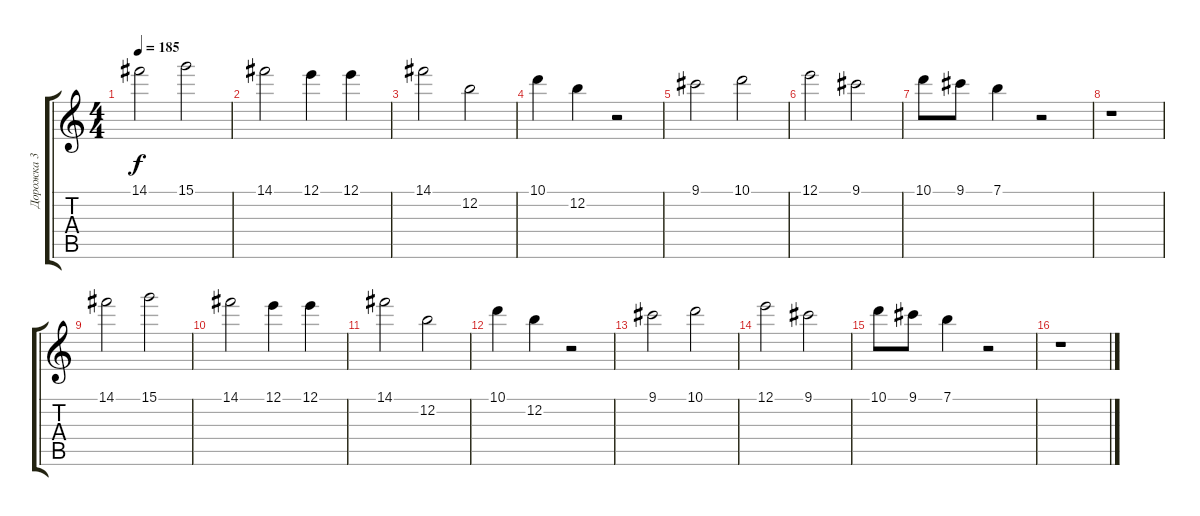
\track ("Дорожка 3" "Дорожка 3") {instrument distortionguitar}
\staff {score tabs}
\tuning (E4 B3 G3 D3 A2 E2) {hide}
\ts (4 4)
\tempo 185
\clef g2
\ks c
14.1.2{dy f} 15.1.2 |
14.1.2 12.1.4 12.1.4 |
14.1.2 12.2.2 |
10.1.4 12.2.4 r.2 |
9.1.2 10.1.2 |
12.1.2 9.1.2 |
10.1.8 9.1.8 7.1.4 r.2 |
r.1 |
14.1.2 15.1.2 |
14.1.2 12.1.4 12.1.4 |
14.1.2 12.2.2 |
10.1.4 12.2.4 r.2 |
9.1.2 10.1.2 |
12.1.2 9.1.2 |
10.1.8 9.1.8 7.1.4 r.2 |
r.1
